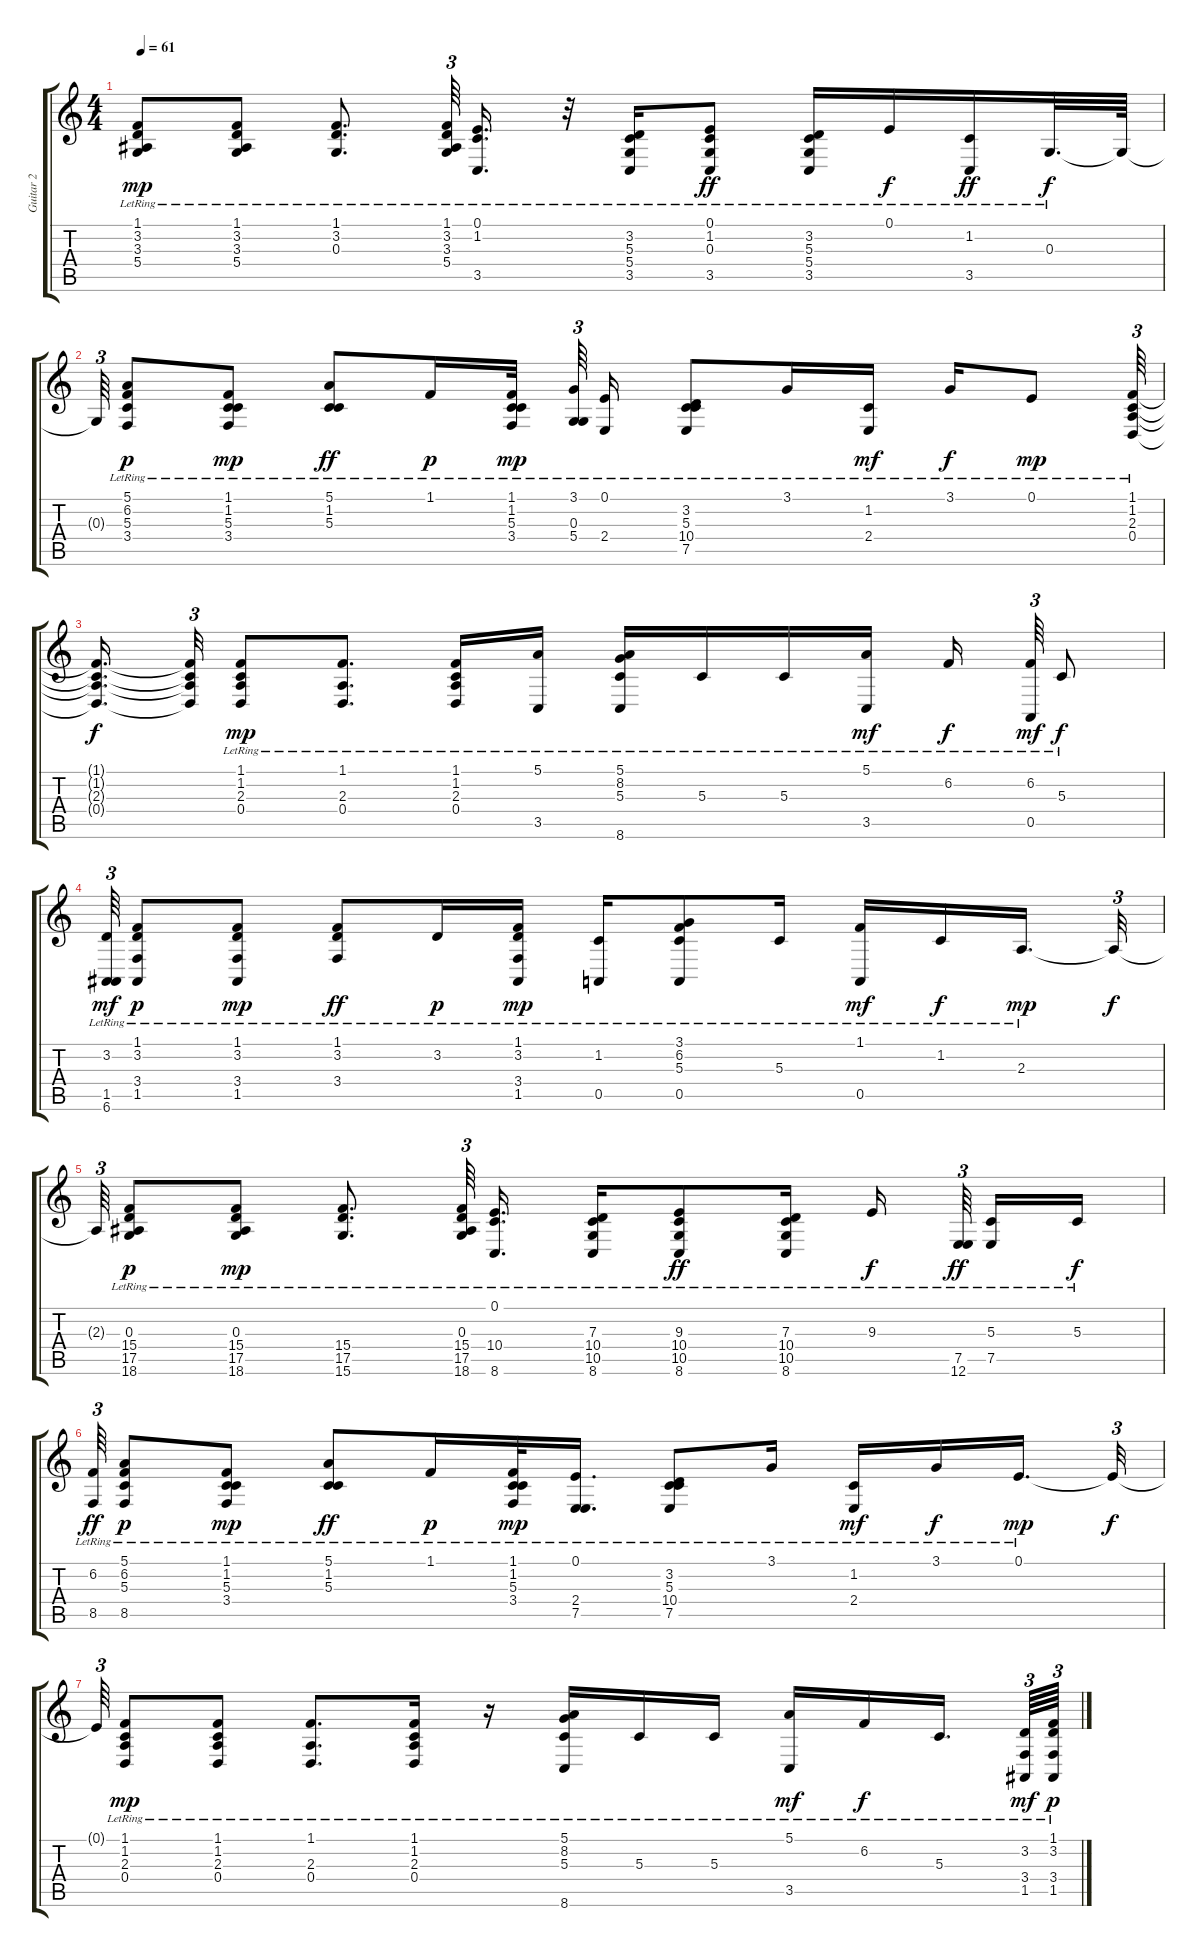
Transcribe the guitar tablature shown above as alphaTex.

\track ("Guitar 2" "Guitar 2") {instrument telephonering}
\staff {score tabs}
\tuning (E4 B3 G3 D3 A2 E2) {hide}
\ts (4 4)
\tempo 61
\clef g2
\ks c
(1.1{lr} 3.2{lr} 3.3{lr} 5.4{lr}).8{dy mp} (1.1{lr} 3.2{lr} 3.3{lr} 5.4{lr}).8 (1.1{lr} 3.2{lr} 0.3{lr}).8{d} (1.1{lr} 3.2{lr} 3.3{lr} 5.4{lr}).64{tu (3 2) beam splitsecondary} (0.1{lr} 1.2{lr} 3.5{lr}).16{d} r.32 (3.2{lr} 5.3{lr} 5.4{lr} 3.5{lr}).16 (0.1{lr} 1.2{lr} 0.3{lr} 3.5{lr}).8{dy ff} (3.2{lr} 5.3{lr} 5.4{lr} 3.5{lr}).16 0.1{lr}.16{dy f} (1.2{lr} 3.5{lr}).16{dy ff} 0.3{lr}.32{d dy f} 0.3{t}.64 |
0.3{t}.64{tu (3 2)} (5.1{lr} 6.2{lr} 5.3{lr} 3.4{lr}).8{dy p} (1.1{lr} 1.2{lr} 5.3{lr} 3.4{lr}).8{dy mp} (5.1{lr} 1.2{lr} 5.3{lr}).8{dy ff} 1.1{lr}.16{dy p} (1.1{lr} 1.2{lr} 5.3{lr} 3.4{lr}).32{dy mp beam splitsecondary} (3.1{lr} 0.3{lr} 5.4{lr}).64{tu (3 2)} (0.1{lr} 2.4{lr}).16 (3.2{lr} 5.3{lr} 10.4{lr} 7.5{lr}).8 3.1{lr}.16 (1.2{lr} 2.4{lr}).16{dy mf} 3.1{lr}.16{dy f} 0.1{lr}.8{dy mp} (1.1{lr} 1.2{lr} 2.3{lr} 0.4{lr}).64{tu (3 2)} |
(1.1{t} 1.2{t} 2.3{t} 0.4{t}).16{d dy f beam splitsecondary} (1.1{t} 1.2{t} 2.3{t} 0.4{t}).32{tu (3 2)} (1.1{lr} 1.2{lr} 2.3{lr} 0.4{lr}).8{dy mp} (1.1{lr} 2.3{lr} 0.4{lr}).8{d} (1.1{lr} 1.2{lr} 2.3{lr} 0.4{lr}).16 (5.1{lr} 3.5{lr}).16 (5.1{lr} 8.2{lr} 5.3{lr} 8.6{lr}).16 5.3{lr}.16 5.3{lr}.16 (5.1{lr} 3.5{lr}).16{dy mf} 6.2{lr}.16{dy f beam splitsecondary} (6.2{lr} 0.5{lr}).64{tu (3 2) dy mf} 5.3{lr}.8{dy f} |
(3.2{lr} 1.5{lr} 6.6{lr}).64{tu (3 2) dy mf} (1.1{lr} 3.2{lr} 3.4{lr} 1.5{lr}).8{dy p} (1.1{lr} 3.2{lr} 3.4{lr} 1.5{lr}).8{dy mp} (1.1{lr} 3.2{lr} 3.4{lr}).8{dy ff} 3.2{lr}.16{dy p} (1.1{lr} 3.2{lr} 3.4{lr} 1.5{lr}).16{dy mp} (1.2{lr} 0.5{lr}).16 (3.1{lr} 6.2{lr} 5.3{lr} 0.5{lr}).8 5.3{lr}.16 (1.1{lr} 0.5{lr}).16{dy mf} 1.2{lr}.16{dy f} 2.3{lr}.16{d dy mp beam splitsecondary} 2.3{t}.32{tu (3 2) dy f} |
2.3{t}.64{tu (3 2)} (0.3{lr} 15.4{lr} 17.5{lr} 18.6{lr}).8{dy p} (0.3{lr} 15.4{lr} 17.5{lr} 18.6{lr}).8{dy mp} (15.4{lr} 17.5{lr} 15.6{lr}).8{d} (0.3{lr} 15.4{lr} 17.5{lr} 18.6{lr}).64{tu (3 2) beam splitsecondary} (0.1{lr} 10.4{lr} 8.6{lr}).16{d} (7.3{lr} 10.4{lr} 10.5{lr} 8.6{lr}).16 (9.3{lr} 10.4{lr} 10.5{lr} 8.6{lr}).8{dy ff} (7.3{lr} 10.4{lr} 10.5{lr} 8.6{lr}).16 9.3{lr}.16{dy f beam splitsecondary} (7.5{lr} 12.6{lr}).64{tu (3 2) dy ff beam splitsecondary} (5.3{lr} 7.5{lr}).16 5.3{lr}.16{dy f} |
(6.2{lr} 8.5{lr}).64{tu (3 2) dy ff} (5.1{lr} 6.2{lr} 5.3{lr} 8.5{lr}).8{dy p} (1.1{lr} 1.2{lr} 5.3{lr} 3.4{lr}).8{dy mp} (5.1{lr} 1.2{lr} 5.3{lr}).8{dy ff} 1.1{lr}.16{dy p} (1.1{lr} 1.2{lr} 5.3{lr} 3.4{lr}).32{dy mp} (0.1{lr} 2.4{lr} 7.5{lr}).16{d} (3.2{lr} 5.3{lr} 10.4{lr} 7.5{lr}).8 3.1{lr}.16 (1.2{lr} 2.4{lr}).16{dy mf} 3.1{lr}.16{dy f} 0.1{lr}.16{d dy mp beam splitsecondary} 0.1{t}.32{tu (3 2) dy f} |
0.1{t}.64{tu (3 2)} (1.1{lr} 1.2{lr} 2.3{lr} 0.4{lr}).8{dy mp} (1.1{lr} 1.2{lr} 2.3{lr} 0.4{lr}).8 (1.1{lr} 2.3{lr} 0.4{lr}).8{d} (1.1{lr} 1.2{lr} 2.3{lr} 0.4{lr}).16 r.16 (5.1{lr} 8.2{lr} 5.3{lr} 8.6{lr}).16 5.3{lr}.16 5.3{lr}.16 (5.1{lr} 3.5{lr}).16{dy mf} 6.2{lr}.16{dy f} 5.3{lr}.16{d beam splitsecondary} (3.2{lr} 3.4{lr} 1.5{lr}).64{tu (3 2) dy mf} (1.1{lr} 3.2{lr} 3.4{lr} 1.5{lr}).64{tu (3 2) dy p}
